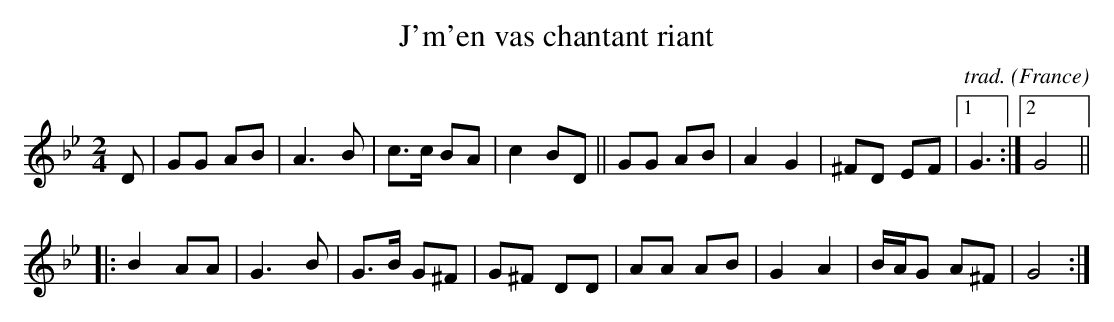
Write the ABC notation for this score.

X:1
T:J'm'en vas chantant riant
C:trad.
O:France
M:2/4
L:1/8
K:G minor
D | GG AB | A3 B | c3/c/ BA | c2 BD || GG AB | A2 G2 | ^FD EF | [1 G3 :| [2 G4 ||
|: B2 AA | G3 B | G3/B/ G^F | G^F DD | AA AB | G2 A2 | B/A/G A^F | G4 :|
